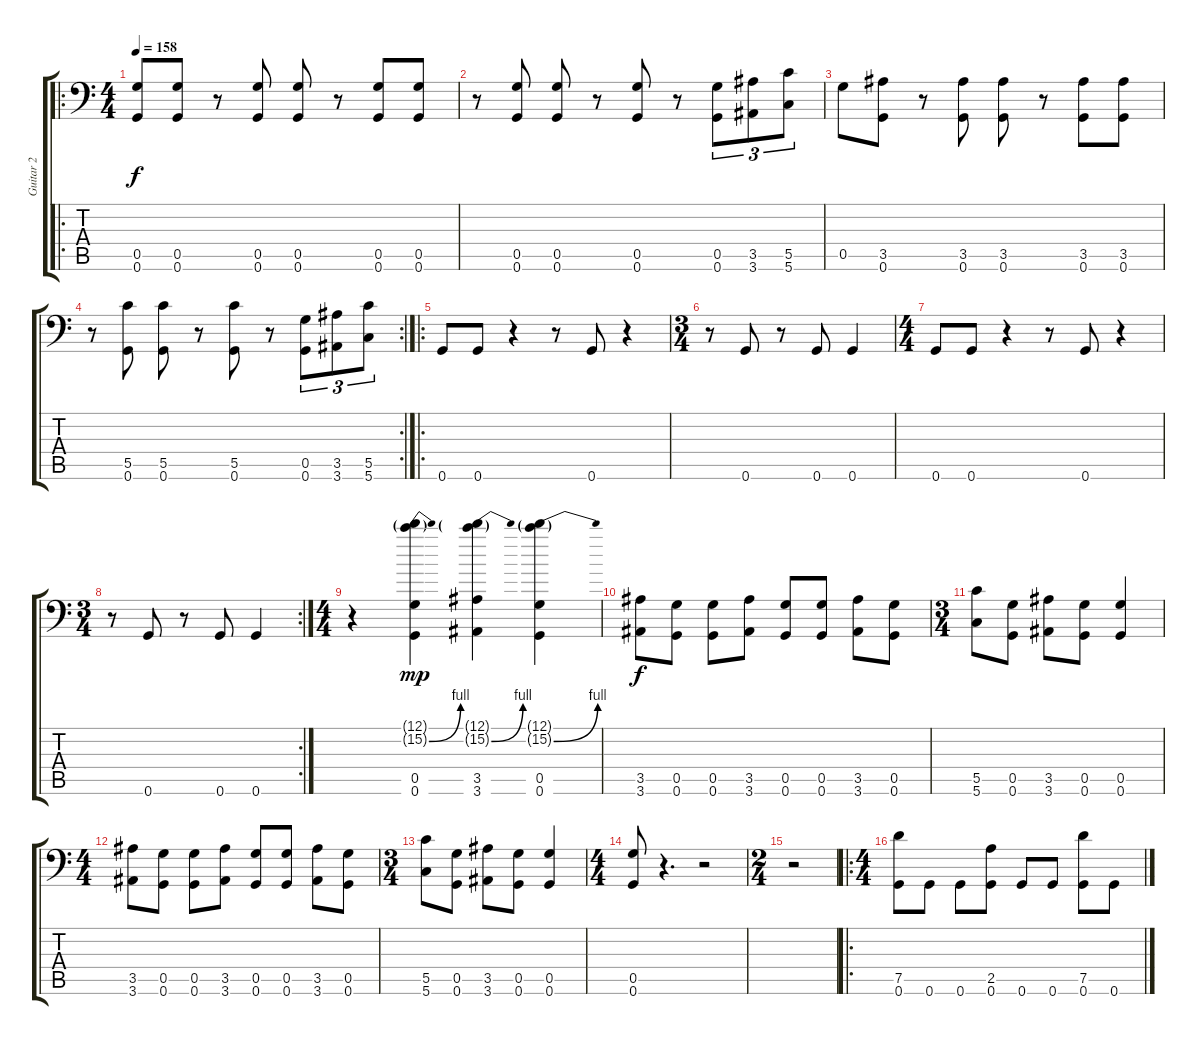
\track ("Guitar 2" "Guitar 2") {instrument distortionguitar}
\staff {score tabs}
\tuning (D4 A3 F3 C3 G2 G1) {hide}
\ro
\ts (4 4)
\tempo 158
\clef f4
\ks c
(0.5 0.6).8{dy f} (0.5 0.6).8 r.8 (0.5 0.6).8 (0.5 0.6).8 r.8 (0.5 0.6).8 (0.5 0.6).8 |
r.8 (0.5 0.6).8 (0.5 0.6).8 r.8 (0.5 0.6).8 r.8 (0.5 0.6).8{tu (3 2)} (3.5 3.6).8{tu (3 2)} (5.5 5.6).8{tu (3 2)} |
0.5.8 (3.5 0.6).8 r.8 (3.5 0.6).8 (3.5 0.6).8 r.8 (3.5 0.6).8 (3.5 0.6).8 |
\rc 2
r.8 (5.5 0.6).8 (5.5 0.6).8 r.8 (5.5 0.6).8 r.8 (0.5 0.6).8{tu (3 2)} (3.5 3.6).8{tu (3 2)} (5.5 5.6).8{tu (3 2)} |
\ro
0.6.8 0.6.8 r.4 r.8 0.6.8 r.4 |
\ts (3 4)
r.8 0.6.8 r.8 0.6.8 0.6.4 |
\ts (4 4)
0.6.8 0.6.8 r.4 r.8 0.6.8 r.4 |
\rc 2
\ts (3 4)
r.8 0.6.8 r.8 0.6.8 0.6.4 |
\ts (4 4)
r.4 (12.1{g} 15.2{be (bend 0 0 60 4) g} 0.5 0.6).4{dy mp} (12.1{g} 15.2{be (bend 0 0 60 4) g} 3.5 3.6).4 (12.1{g} 15.2{be (bend 0 0 60 4) g} 0.5 0.6).4 |
(3.5 3.6).8{dy f} (0.5 0.6).8 (0.5 0.6).8 (3.5 3.6).8 (0.5 0.6).8 (0.5 0.6).8 (3.5 3.6).8 (0.5 0.6).8 |
\ts (3 4)
(5.5 5.6).8 (0.5 0.6).8 (3.5 3.6).8 (0.5 0.6).8 (0.5 0.6).4 |
\ts (4 4)
(3.5 3.6).8 (0.5 0.6).8 (0.5 0.6).8 (3.5 3.6).8 (0.5 0.6).8 (0.5 0.6).8 (3.5 3.6).8 (0.5 0.6).8 |
\ts (3 4)
(5.5 5.6).8 (0.5 0.6).8 (3.5 3.6).8 (0.5 0.6).8 (0.5 0.6).4 |
\ts (4 4)
(0.5 0.6).8 r.4{d} r.2 |
\ts (2 4)
r.2 |
\ro
\ts (4 4)
(7.5 0.6).8 0.6.8 0.6.8 (2.5 0.6).8 0.6.8 0.6.8 (7.5 0.6).8 0.6.8
